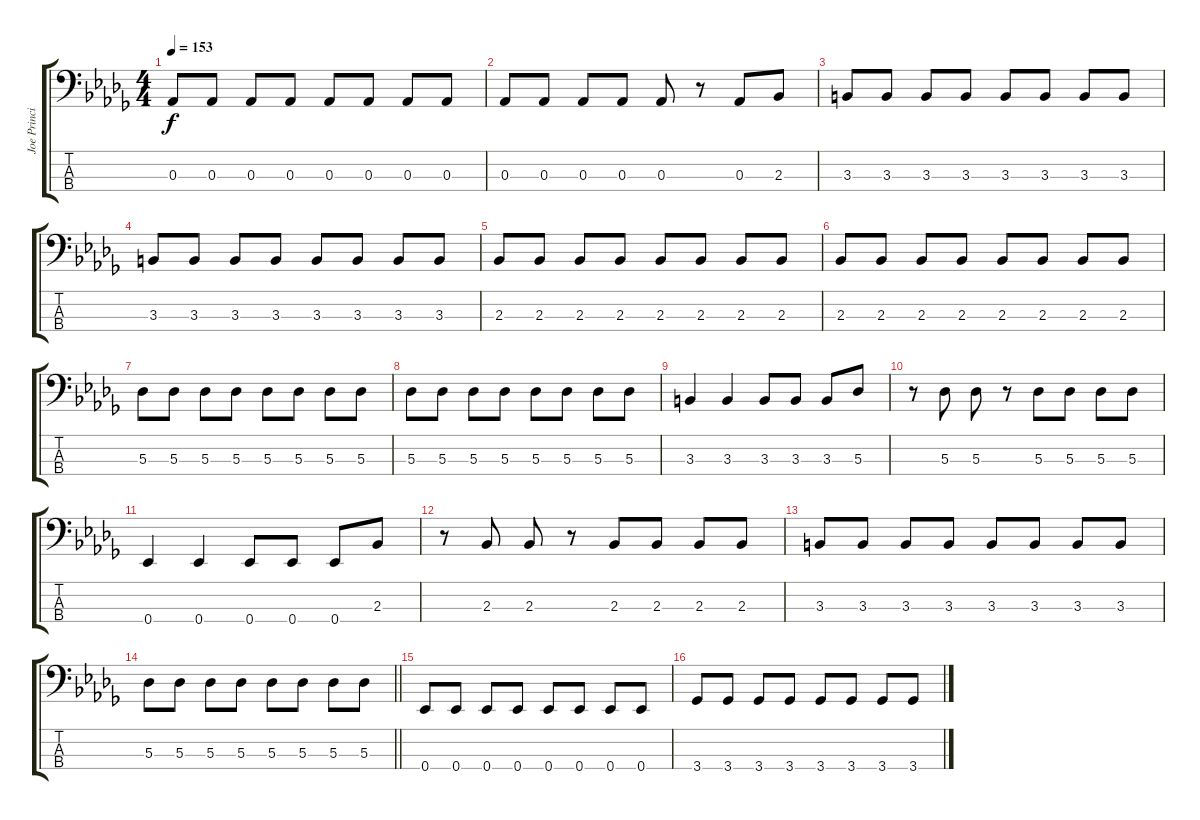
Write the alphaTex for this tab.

\track ("Joe Principe" "Joe Princi") {instrument electricbasspick}
\staff {score tabs}
\tuning (Gb2 Db2 Ab1 Eb1) {hide}
\ts (4 4)
\tempo 153
\clef f4
\ks db
0.3.8{dy f} 0.3.8 0.3.8 0.3.8 0.3.8 0.3.8 0.3.8 0.3.8 |
0.3.8 0.3.8 0.3.8 0.3.8 0.3.8 r.8 0.3.8 2.3.8 |
3.3.8 3.3.8 3.3.8 3.3.8 3.3.8 3.3.8 3.3.8 3.3.8 |
3.3.8 3.3.8 3.3.8 3.3.8 3.3.8 3.3.8 3.3.8 3.3.8 |
2.3.8 2.3.8 2.3.8 2.3.8 2.3.8 2.3.8 2.3.8 2.3.8 |
2.3.8 2.3.8 2.3.8 2.3.8 2.3.8 2.3.8 2.3.8 2.3.8 |
5.3.8 5.3.8 5.3.8 5.3.8 5.3.8 5.3.8 5.3.8 5.3.8 |
5.3.8 5.3.8 5.3.8 5.3.8 5.3.8 5.3.8 5.3.8 5.3.8 |
3.3.4 3.3.4 3.3.8 3.3.8 3.3.8 5.3.8 |
r.8 5.3.8 5.3.8 r.8 5.3.8 5.3.8 5.3.8 5.3.8 |
0.4.4 0.4.4 0.4.8 0.4.8 0.4.8 2.3.8 |
r.8 2.3.8 2.3.8 r.8 2.3.8 2.3.8 2.3.8 2.3.8 |
3.3.8 3.3.8 3.3.8 3.3.8 3.3.8 3.3.8 3.3.8 3.3.8 |
\barLineRight lightlight
5.3.8 5.3.8 5.3.8 5.3.8 5.3.8 5.3.8 5.3.8 5.3.8 |
0.4.8 0.4.8 0.4.8 0.4.8 0.4.8 0.4.8 0.4.8 0.4.8 |
3.4.8 3.4.8 3.4.8 3.4.8 3.4.8 3.4.8 3.4.8 3.4.8
